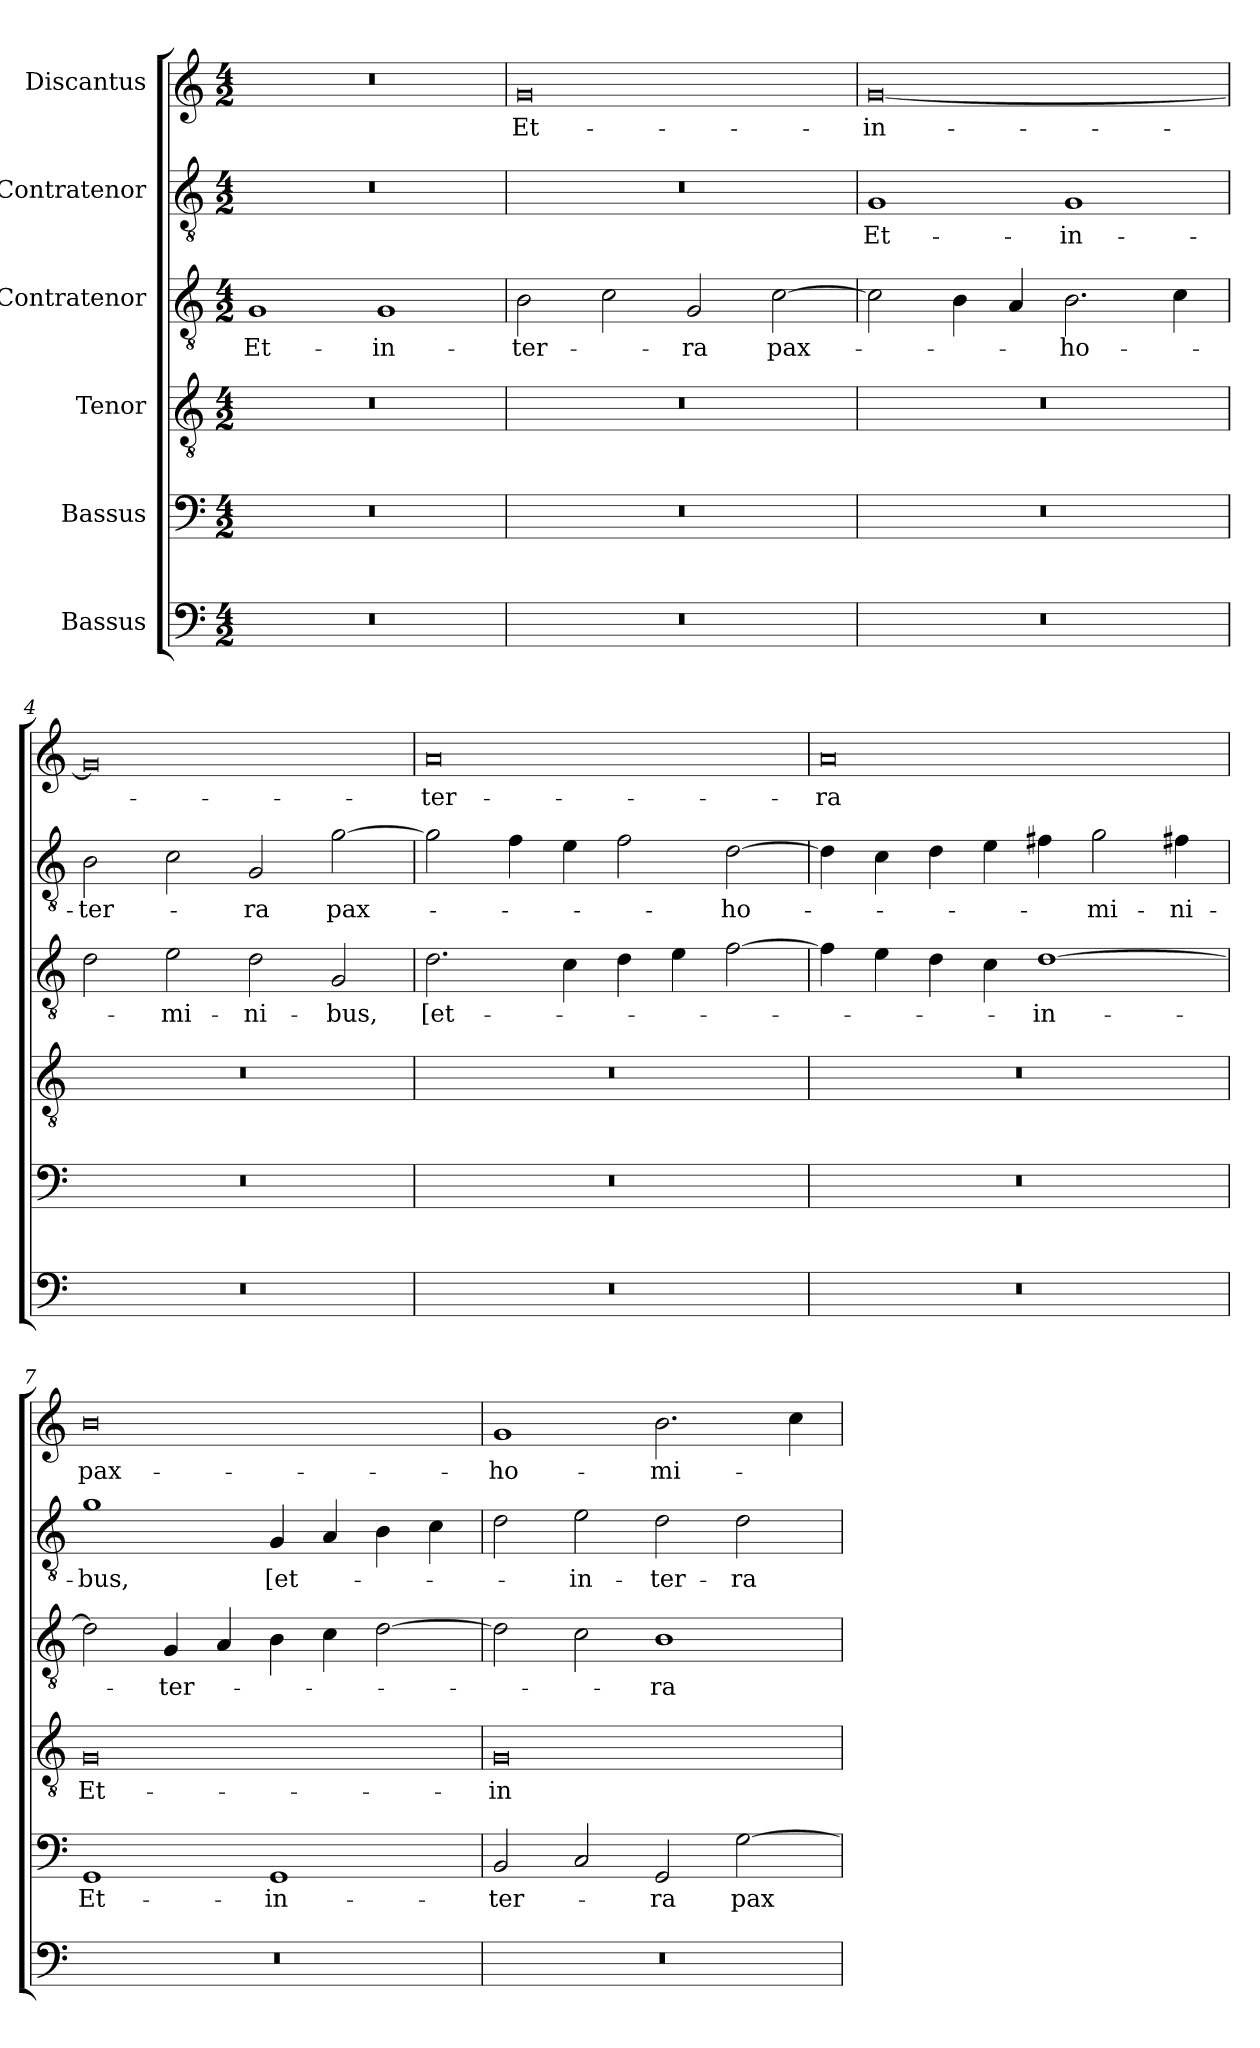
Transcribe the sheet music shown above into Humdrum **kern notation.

**kern	**kern	**text	**kern	**text	**kern	**text	**kern	**text	**kern	**text
*part6	*part5	*part5	*part4	*part4	*part3	*part3	*part2	*part2	*part1	*part1
*staff6	*staff5	*staff5	*staff4	*staff4	*staff3	*staff3	*staff2	*staff2	*staff1	*staff1
*I"Bassus	*I"Bassus	*	*I"Tenor	*	*I"Contratenor	*	*I"Contratenor	*	*I"Discantus	*
*clefF4	*clefF4	*	*clefGv2	*	*clefGv2	*	*clefGv2	*	*clefG2	*
*k[]	*k[]	*	*k[]	*	*k[]	*	*k[]	*	*k[]	*
*M4/2	*M4/2	*	*M4/2	*	*M4/2	*	*M4/2	*	*M4/2	*
=1	=1	=1	=1	=1	=1	=1	=1	=1	=1	=1
0r	0r	.	0r	.	1G/	Et-	0r	.	0r	.
.	.	.	.	.	1G/	in-	.	.	.	.
=2	=2	=2	=2	=2	=2	=2	=2	=2	=2	=2
0r	0r	.	0r	.	2B\	ter-	0r	.	0g/	Et-
.	.	.	.	.	2c\	.	.	.	.	.
.	.	.	.	.	2G/	-ra	.	.	.	.
.	.	.	.	.	[2c\	pax-	.	.	.	.
=3	=3	=3	=3	=3	=3	=3	=3	=3	=3	=3
0r	0r	.	0r	.	2c\]	.	1G/	Et-	[0g/	in-
.	.	.	.	.	4B\	.	.	.	.	.
.	.	.	.	.	4A/	.	.	.	.	.
.	.	.	.	.	2.B\	ho-	1G/	in-	.	.
.	.	.	.	.	4c\	.	.	.	.	.
=4	=4	=4	=4	=4	=4	=4	=4	=4	=4	=4
0r	0r	.	0r	.	2d\	.	2B\	ter-	0g/]	.
.	.	.	.	.	2e\	-mi-	2c\	.	.	.
.	.	.	.	.	2d\	-ni-	2G/	-ra	.	.
.	.	.	.	.	2G/	-bus,	[2g\	pax-	.	.
=5	=5	=5	=5	=5	=5	=5	=5	=5	=5	=5
0r	0r	.	0r	.	2.d\	[et-	2g\]	.	0a/	ter-
.	.	.	.	.	.	.	4f\	.	.	.
.	.	.	.	.	4c\	.	4e\	.	.	.
.	.	.	.	.	4d\	.	2f\	.	.	.
.	.	.	.	.	4e\	.	.	.	.	.
.	.	.	.	.	[2f\	.	[2d\	ho-	.	.
=6	=6	=6	=6	=6	=6	=6	=6	=6	=6	=6
0r	0r	.	0r	.	4f\]	.	4d\]	.	0a/	-ra
.	.	.	.	.	4e\	.	4c\	.	.	.
.	.	.	.	.	4d\	.	4d\	.	.	.
.	.	.	.	.	4c\	.	4e\	.	.	.
.	.	.	.	.	[1d\	in-	4f#X\	.	.	.
.	.	.	.	.	.	.	2g\	-mi-	.	.
.	.	.	.	.	.	.	4f#X\	-ni-	.	.
=7	=7	=7	=7	=7	=7	=7	=7	=7	=7	=7
0r	1GG/	Et-	0G/	Et-	2d\]	.	1g\	-bus,	0b\	pax-
.	.	.	.	.	4G/	ter-	.	.	.	.
.	.	.	.	.	4A/	.	.	.	.	.
.	1GG/	in-	.	.	4B\	.	4G/	[et-	.	.
.	.	.	.	.	4c\	.	4A/	.	.	.
.	.	.	.	.	[2d\	.	4B\	.	.	.
.	.	.	.	.	.	.	4c\	.	.	.
=8	=8	=8	=8	=8	=8	=8	=8	=8	=8	=8
0r	2BB/	ter-	0G/	in-	2d\]	.	2d\	.	1g/	ho-
.	2C/	.	.	.	2c\	.	2e\	in-	.	.
.	2GG/	-ra	.	.	1B\	-ra	2d\	ter-	2.b\	-mi-
.	[2G\	pax-	.	.	.	.	2d\	-ra	.	.
.	.	.	.	.	.	.	.	.	4cc\	.
=	=	=	=	=	=	=	=	=	=	=
*-	*-	*-	*-	*-	*-	*-	*-	*-	*-	*-
